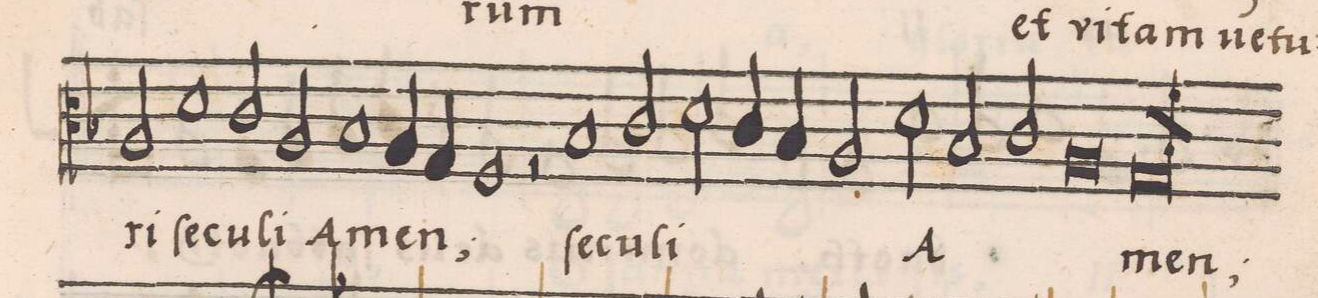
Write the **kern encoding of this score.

**kern	**text
*I"TENOR	*
*clefC3	*
*k[b-]	*
*met(c|)	*
*M2/1	*
2A/	-ri-
1d	-ſe-
2c/	-cu-
=240	=240
2A/	-li
1B-	A-
4A/	-men;
4G/	.
=241	=241
1F	.
2r	.
1B-	ſe-
=242	=242
2c/	-cu-
2d\	-li
4c/	.
4B-/	.
=243	=243
2A/	.
2d\	A-
2B-/	.
2c/	.
=244	=244
0A	.
=245	=245
0Gll	-men;
==	==
*-	*-
